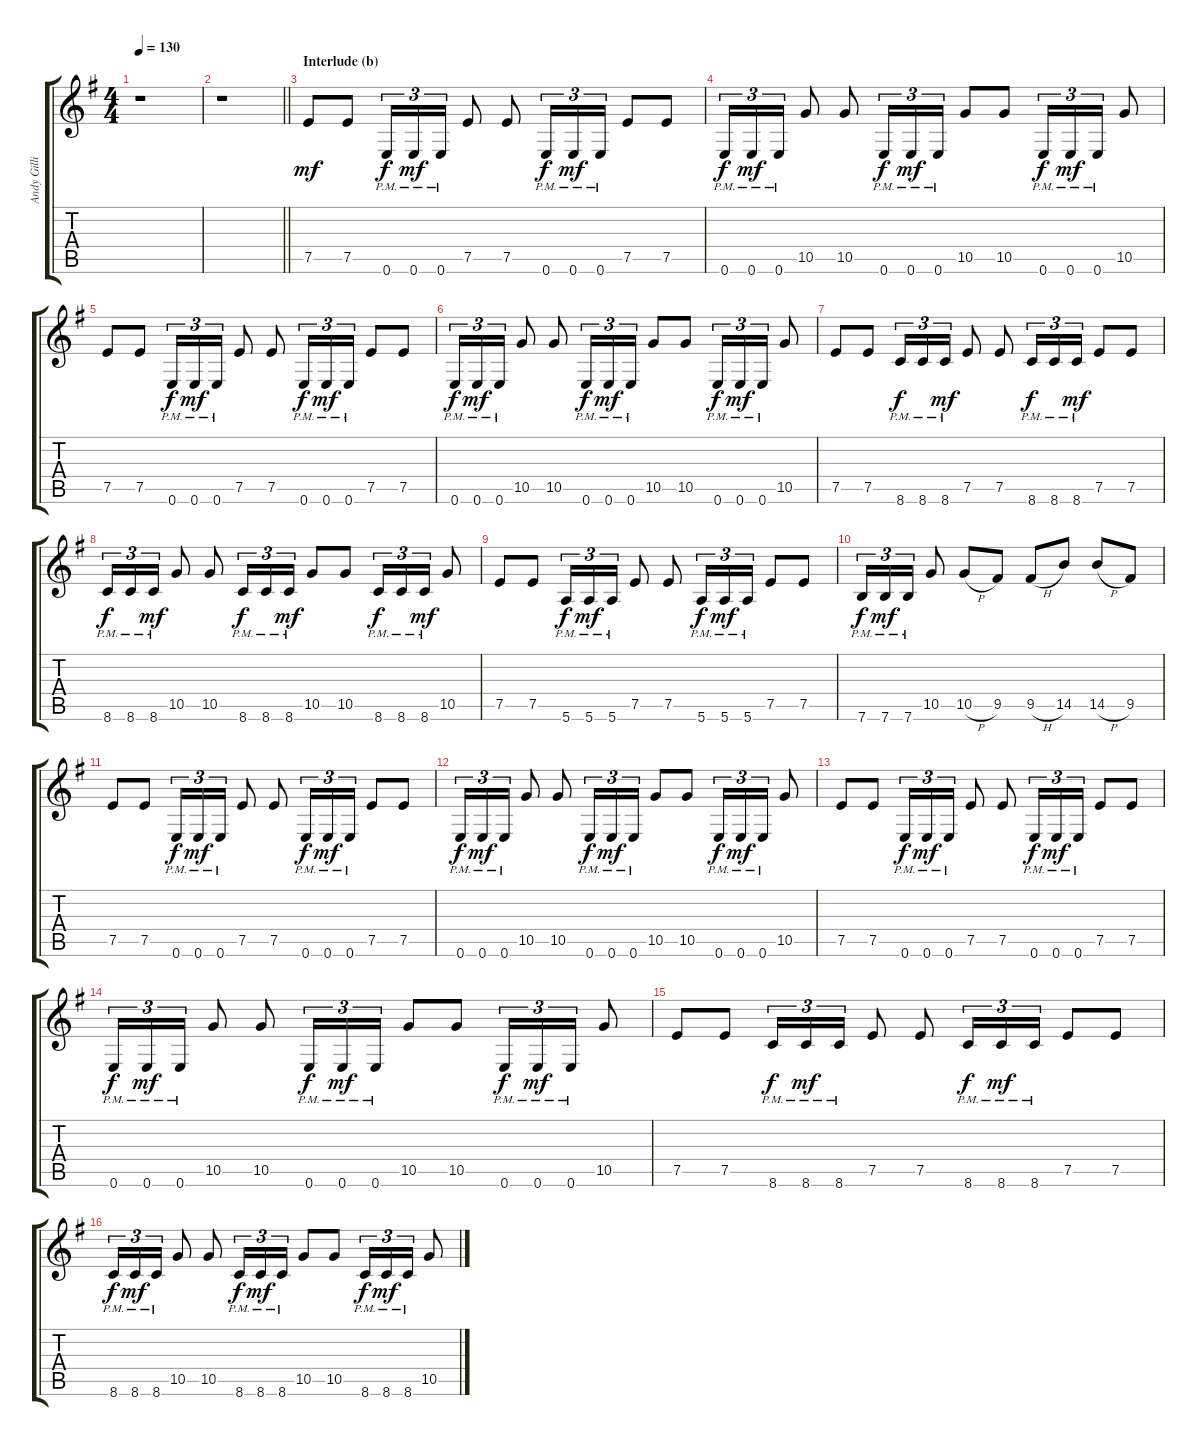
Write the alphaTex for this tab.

\track ("Andy Gillion (guitar)" "Andy Gilli") {instrument distortionguitar}
\staff {score tabs}
\tuning (E4 B3 G3 D3 A2 E2) {hide}
\ts (4 4)
\tempo 130
\clef g2
\ks eminor
r.1{dy mf} |
\barLineRight lightlight
r.1 |
\section ("" "Interlude (b)")
7.5.8 7.5.8 0.6{pm}.16{tu (3 2) dy f} 0.6{pm}.16{tu (3 2) dy mf} 0.6{pm}.16{tu (3 2)} 7.5.8 7.5.8 0.6{pm}.16{tu (3 2) dy f} 0.6{pm}.16{tu (3 2) dy mf} 0.6{pm}.16{tu (3 2)} 7.5.8 7.5.8 |
0.6{pm}.16{tu (3 2) dy f} 0.6{pm}.16{tu (3 2) dy mf} 0.6{pm}.16{tu (3 2)} 10.5.8 10.5.8 0.6{pm}.16{tu (3 2) dy f} 0.6{pm}.16{tu (3 2) dy mf} 0.6{pm}.16{tu (3 2)} 10.5.8 10.5.8 0.6{pm}.16{tu (3 2) dy f} 0.6{pm}.16{tu (3 2) dy mf} 0.6{pm}.16{tu (3 2)} 10.5.8 |
7.5.8 7.5.8 0.6{pm}.16{tu (3 2) dy f} 0.6{pm}.16{tu (3 2) dy mf} 0.6{pm}.16{tu (3 2)} 7.5.8 7.5.8 0.6{pm}.16{tu (3 2) dy f} 0.6{pm}.16{tu (3 2) dy mf} 0.6{pm}.16{tu (3 2)} 7.5.8 7.5.8 |
0.6{pm}.16{tu (3 2) dy f} 0.6{pm}.16{tu (3 2) dy mf} 0.6{pm}.16{tu (3 2)} 10.5.8 10.5.8 0.6{pm}.16{tu (3 2) dy f} 0.6{pm}.16{tu (3 2) dy mf} 0.6{pm}.16{tu (3 2)} 10.5.8 10.5.8 0.6{pm}.16{tu (3 2) dy f} 0.6{pm}.16{tu (3 2) dy mf} 0.6{pm}.16{tu (3 2)} 10.5.8 |
7.5.8 7.5.8 8.6{pm}.16{tu (3 2) dy f} 8.6{pm}.16{tu (3 2)} 8.6{pm}.16{tu (3 2) dy mf} 7.5.8 7.5.8 8.6{pm}.16{tu (3 2) dy f} 8.6{pm}.16{tu (3 2)} 8.6{pm}.16{tu (3 2) dy mf} 7.5.8 7.5.8 |
8.6{pm}.16{tu (3 2) dy f} 8.6{pm}.16{tu (3 2)} 8.6{pm}.16{tu (3 2) dy mf} 10.5.8 10.5.8 8.6{pm}.16{tu (3 2) dy f} 8.6{pm}.16{tu (3 2)} 8.6{pm}.16{tu (3 2) dy mf} 10.5.8 10.5.8 8.6{pm}.16{tu (3 2) dy f} 8.6{pm}.16{tu (3 2)} 8.6{pm}.16{tu (3 2) dy mf} 10.5.8 |
7.5.8 7.5.8 5.6{pm}.16{tu (3 2) dy f} 5.6{pm}.16{tu (3 2) dy mf} 5.6{pm}.16{tu (3 2)} 7.5.8 7.5.8 5.6{pm}.16{tu (3 2) dy f} 5.6{pm}.16{tu (3 2) dy mf} 5.6{pm}.16{tu (3 2)} 7.5.8 7.5.8 |
7.6{pm}.16{tu (3 2) dy f} 7.6{pm}.16{tu (3 2) dy mf} 7.6{pm}.16{tu (3 2)} 10.5.8 10.5{h}.8 9.5.8 9.5{h}.8 14.5.8 14.5{h}.8 9.5.8 |
7.5.8 7.5.8 0.6{pm}.16{tu (3 2) dy f} 0.6{pm}.16{tu (3 2) dy mf} 0.6{pm}.16{tu (3 2)} 7.5.8 7.5.8 0.6{pm}.16{tu (3 2) dy f} 0.6{pm}.16{tu (3 2) dy mf} 0.6{pm}.16{tu (3 2)} 7.5.8 7.5.8 |
0.6{pm}.16{tu (3 2) dy f} 0.6{pm}.16{tu (3 2) dy mf} 0.6{pm}.16{tu (3 2)} 10.5.8 10.5.8 0.6{pm}.16{tu (3 2) dy f} 0.6{pm}.16{tu (3 2) dy mf} 0.6{pm}.16{tu (3 2)} 10.5.8 10.5.8 0.6{pm}.16{tu (3 2) dy f} 0.6{pm}.16{tu (3 2) dy mf} 0.6{pm}.16{tu (3 2)} 10.5.8 |
7.5.8 7.5.8 0.6{pm}.16{tu (3 2) dy f} 0.6{pm}.16{tu (3 2) dy mf} 0.6{pm}.16{tu (3 2)} 7.5.8 7.5.8 0.6{pm}.16{tu (3 2) dy f} 0.6{pm}.16{tu (3 2) dy mf} 0.6{pm}.16{tu (3 2)} 7.5.8 7.5.8 |
0.6{pm}.16{tu (3 2) dy f} 0.6{pm}.16{tu (3 2) dy mf} 0.6{pm}.16{tu (3 2)} 10.5.8 10.5.8 0.6{pm}.16{tu (3 2) dy f} 0.6{pm}.16{tu (3 2) dy mf} 0.6{pm}.16{tu (3 2)} 10.5.8 10.5.8 0.6{pm}.16{tu (3 2) dy f} 0.6{pm}.16{tu (3 2) dy mf} 0.6{pm}.16{tu (3 2)} 10.5.8 |
7.5.8 7.5.8 8.6{pm}.16{tu (3 2) dy f} 8.6{pm}.16{tu (3 2) dy mf} 8.6{pm}.16{tu (3 2)} 7.5.8 7.5.8 8.6{pm}.16{tu (3 2) dy f} 8.6{pm}.16{tu (3 2) dy mf} 8.6{pm}.16{tu (3 2)} 7.5.8 7.5.8 |
8.6{pm}.16{tu (3 2) dy f} 8.6{pm}.16{tu (3 2) dy mf} 8.6{pm}.16{tu (3 2)} 10.5.8 10.5.8 8.6{pm}.16{tu (3 2) dy f} 8.6{pm}.16{tu (3 2) dy mf} 8.6{pm}.16{tu (3 2)} 10.5.8 10.5.8 8.6{pm}.16{tu (3 2) dy f} 8.6{pm}.16{tu (3 2) dy mf} 8.6{pm}.16{tu (3 2)} 10.5.8
